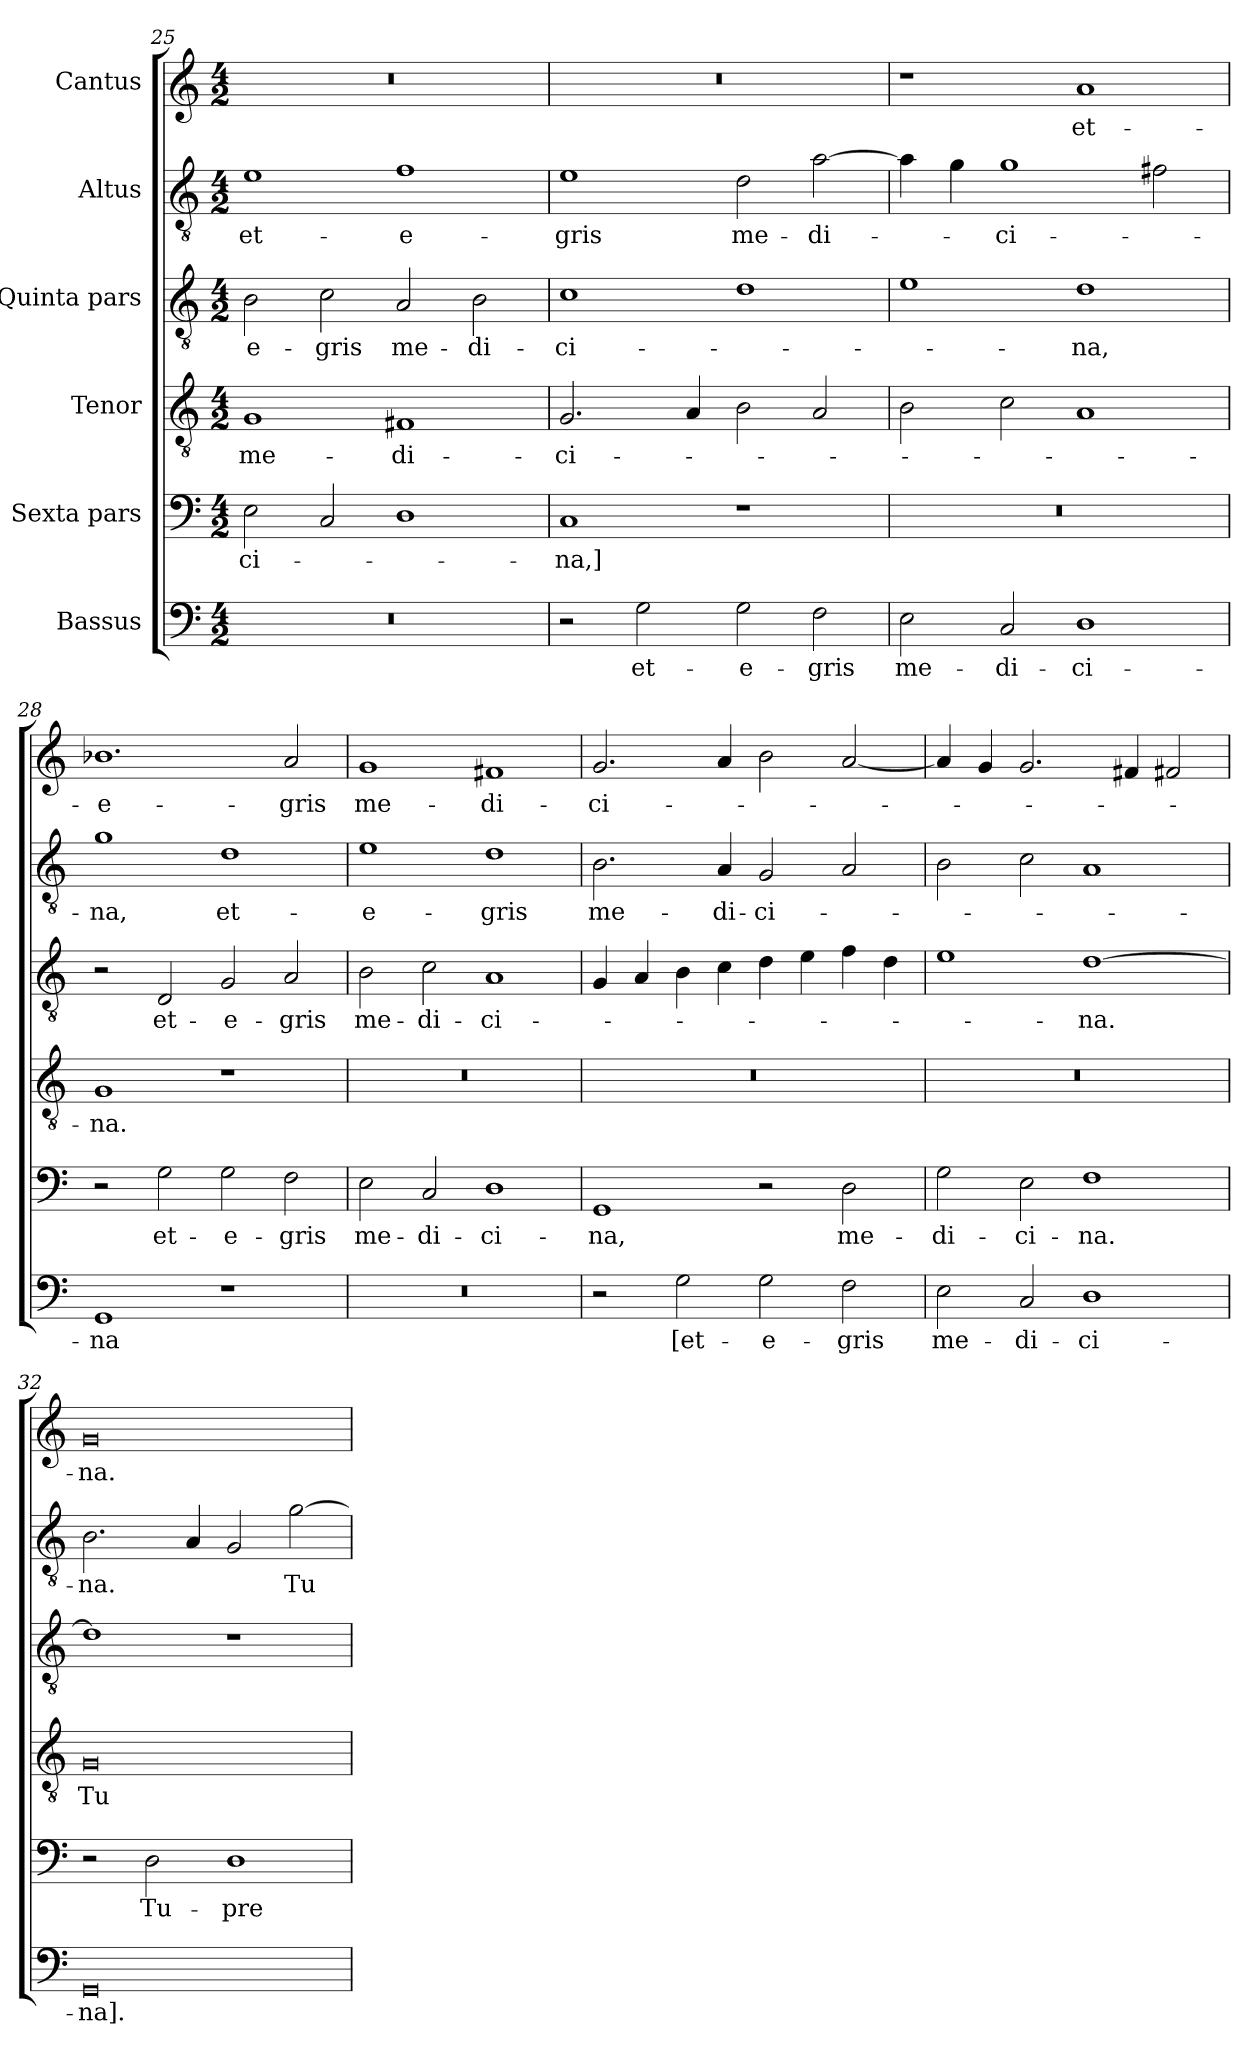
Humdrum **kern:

**kern	**text	**kern	**text	**kern	**text	**kern	**text	**kern	**text	**kern	**text
*part6	*part6	*part5	*part5	*part4	*part4	*part3	*part3	*part2	*part2	*part1	*part1
*staff6	*staff6	*staff5	*staff5	*staff4	*staff4	*staff3	*staff3	*staff2	*staff2	*staff1	*staff1
*I"Bassus	*	*I"Sexta pars	*	*I"Tenor	*	*I"Quinta pars	*	*I"Altus	*	*I"Cantus	*
*clefF4	*	*clefF4	*	*clefGv2	*	*clefGv2	*	*clefGv2	*	*clefG2	*
*k[]	*	*k[]	*	*k[]	*	*k[]	*	*k[]	*	*k[]	*
*M4/2	*	*M4/2	*	*M4/2	*	*M4/2	*	*M4/2	*	*M4/2	*
=25	=25	=25	=25	=25	=25	=25	=25	=25	=25	=25	=25
0r	.	2E\	-ci-	1G/	me-	2B\	e-	1e\	et-	0r	.
.	.	2C/	.	.	.	2c\	-gris	.	.	.	.
.	.	1D\	.	1F#X/	-di-	2A/	me-	1f\	e-	.	.
.	.	.	.	.	.	2B\	-di-	.	.	.	.
=26	=26	=26	=26	=26	=26	=26	=26	=26	=26	=26	=26
2r	.	1C/	-na,]	2.G/	-ci-	1c\	-ci-	1e\	-gris	0r	.
2G\	et-	.	.	.	.	.	.	.	.	.	.
.	.	.	.	4A/	.	.	.	.	.	.	.
2G\	e-	1r	.	2B\	.	1d\	.	2d\	me-	.	.
2F\	-gris	.	.	2A/	.	.	.	[2a\	-di-	.	.
=27	=27	=27	=27	=27	=27	=27	=27	=27	=27	=27	=27
2E\	me-	0r	.	2B\	.	1e\	.	4a\]	.	1r	.
.	.	.	.	.	.	.	.	4g\	.	.	.
2C/	-di-	.	.	2c\	.	.	.	1g\	-ci-	.	.
1D\	-ci-	.	.	1A/	.	1d\	-na,	.	.	1a/	et-
.	.	.	.	.	.	.	.	2f#X\	.	.	.
=28	=28	=28	=28	=28	=28	=28	=28	=28	=28	=28	=28
1GG/	-na	2r	.	1G/	-na.	2r	.	1g\	-na,	1.b-X\	e-
.	.	2G\	et-	.	.	2D/	et-	.	.	.	.
1r	.	2G\	e-	1r	.	2G/	e-	1d\	et-	.	.
.	.	2F\	-gris	.	.	2A/	-gris	.	.	2a/	-gris
=29	=29	=29	=29	=29	=29	=29	=29	=29	=29	=29	=29
0r	.	2E\	me-	0r	.	2B\	me-	1e\	e-	1g/	me-
.	.	2C/	-di-	.	.	2c\	-di-	.	.	.	.
.	.	1D\	-ci-	.	.	1A/	-ci-	1d\	-gris	1f#X/	-di-
=30	=30	=30	=30	=30	=30	=30	=30	=30	=30	=30	=30
2r	.	1GG/	-na,	0r	.	4G/	.	2.B\	me-	2.g/	-ci-
.	.	.	.	.	.	4A/	.	.	.	.	.
2G\	[et-	.	.	.	.	4B\	.	.	.	.	.
.	.	.	.	.	.	4c\	.	4A/	-di-	4a/	.
2G\	e-	2r	.	.	.	4d\	.	2G/	-ci-	2b\	.
.	.	.	.	.	.	4e\	.	.	.	.	.
2F\	-gris	2D\	me-	.	.	4f\	.	2A/	.	[2a/	.
.	.	.	.	.	.	4d\	.	.	.	.	.
=31	=31	=31	=31	=31	=31	=31	=31	=31	=31	=31	=31
2E\	me-	2G\	-di-	0r	.	1e\	.	2B\	.	4a/]	.
.	.	.	.	.	.	.	.	.	.	4g/	.
2C/	-di-	2E\	-ci-	.	.	.	.	2c\	.	2.g/	.
1D\	-ci-	1F\	-na.	.	.	[1d\	-na.	1A/	.	.	.
.	.	.	.	.	.	.	.	.	.	4f#X/	.
.	.	.	.	.	.	.	.	.	.	2f#X/	.
=32	=32	=32	=32	=32	=32	=32	=32	=32	=32	=32	=32
0GG/	-na].	2r	.	0G/	Tu-	1d\]	.	2.B\	-na.	0g/	-na.
.	.	2D\	Tu-	.	.	.	.	.	.	.	.
.	.	.	.	.	.	.	.	4A/	.	.	.
.	.	1D\	pre-	.	.	1r	.	2G/	.	.	.
.	.	.	.	.	.	.	.	[2g\	Tu-	.	.
=	=	=	=	=	=	=	=	=	=	=	=
*-	*-	*-	*-	*-	*-	*-	*-	*-	*-	*-	*-
